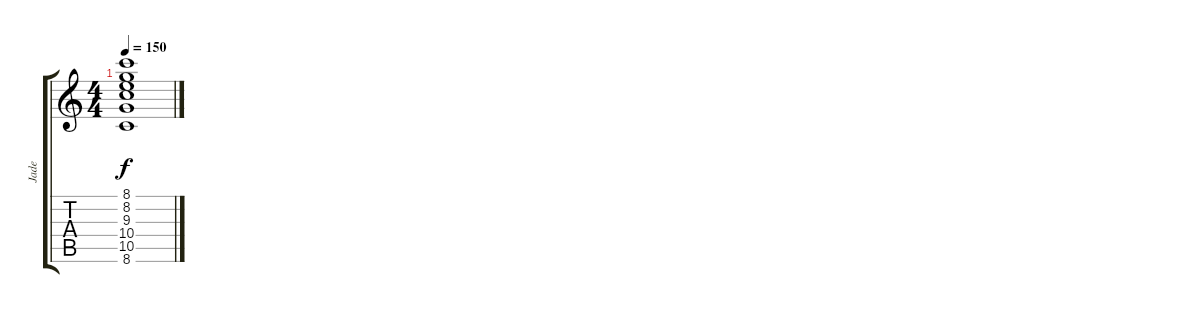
\track ("Jade" "Jade") {instrument distortionguitar}
\staff {score tabs}
\tuning (E4 B3 G3 D3 A2 E2) {hide}
\ts (4 4)
\tempo 150
\clef g2
\ks c
(8.1{t} 8.2{t} 9.3{t} 10.4{t} 10.5{t} 8.6{t}).1{dy f}
